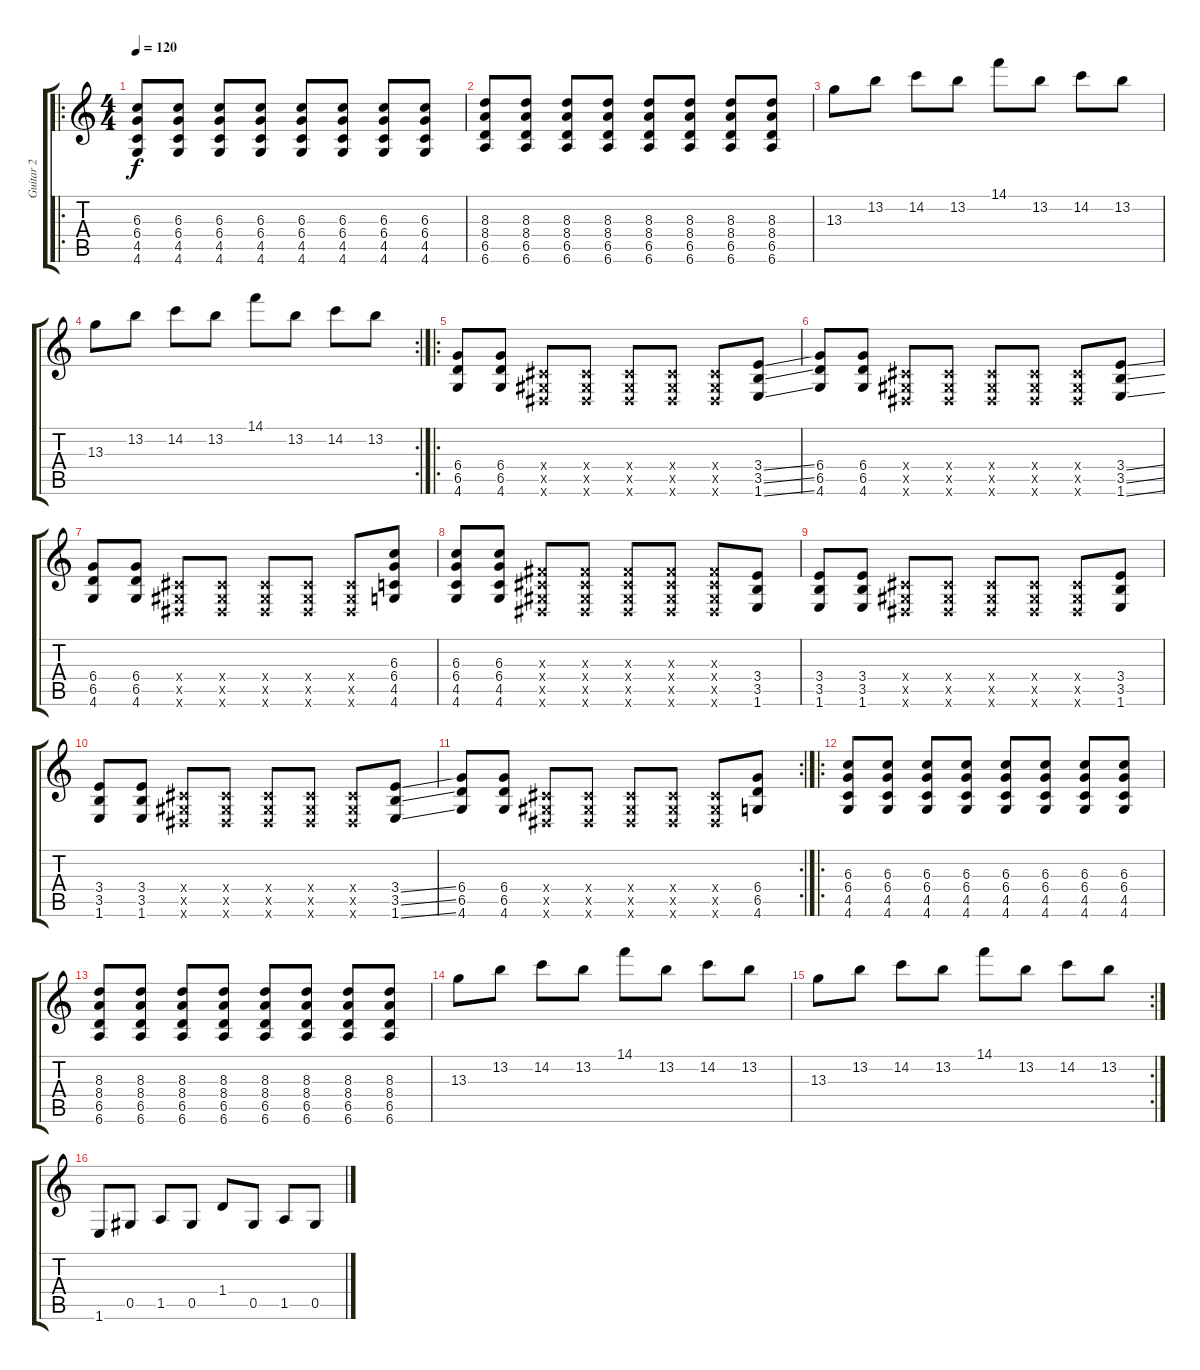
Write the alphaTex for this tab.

\track ("Guitar 2" "Guitar 2") {instrument overdrivenguitar}
\staff {score tabs}
\tuning (Eb4 Bb3 Gb3 Db3 Ab2 Eb2) {hide}
\ro
\ts (4 4)
\tempo 120
\clef g2
\ks c
(6.3 6.4 4.5 4.6).8{dy f} (6.3 6.4 4.5 4.6).8 (6.3 6.4 4.5 4.6).8 (6.3 6.4 4.5 4.6).8 (6.3 6.4 4.5 4.6).8 (6.3 6.4 4.5 4.6).8 (6.3 6.4 4.5 4.6).8 (6.3 6.4 4.5 4.6).8 |
(8.3 8.4 6.5 6.6).8 (8.3 8.4 6.5 6.6).8 (8.3 8.4 6.5 6.6).8 (8.3 8.4 6.5 6.6).8 (8.3 8.4 6.5 6.6).8 (8.3 8.4 6.5 6.6).8 (8.3 8.4 6.5 6.6).8 (8.3 8.4 6.5 6.6).8 |
13.3.8 13.2.8 14.2.8 13.2.8 14.1.8 13.2.8 14.2.8 13.2.8 |
\rc 2
13.3.8 13.2.8 14.2.8 13.2.8 14.1.8 13.2.8 14.2.8 13.2.8 |
\ro
(6.4 6.5 4.6).8 (6.4 6.5 4.6).8 (0.4{x} 0.5{x} 0.6{x}).8 (0.4{x} 0.5{x} 0.6{x}).8 (0.4{x} 0.5{x} 0.6{x}).8 (0.4{x} 0.5{x} 0.6{x}).8 (0.4{x} 0.5{x} 0.6{x}).8 (3.4{ss} 3.5{ss} 1.6{ss}).8 |
(6.4 6.5 4.6).8 (6.4 6.5 4.6).8 (0.4{x} 0.5{x} 0.6{x}).8 (0.4{x} 0.5{x} 0.6{x}).8 (0.4{x} 0.5{x} 0.6{x}).8 (0.4{x} 0.5{x} 0.6{x}).8 (0.4{x} 0.5{x} 0.6{x}).8 (3.4{ss} 3.5{ss} 1.6{ss}).8 |
(6.4 6.5 4.6).8 (6.4 6.5 4.6).8 (0.4{x} 0.5{x} 0.6{x}).8 (0.4{x} 0.5{x} 0.6{x}).8 (0.4{x} 0.5{x} 0.6{x}).8 (0.4{x} 0.5{x} 0.6{x}).8 (0.4{x} 0.5{x} 0.6{x}).8 (6.3 6.4 4.5 4.6).8 |
(6.3 6.4 4.5 4.6).8 (6.3 6.4 4.5 4.6).8 (0.3{x} 0.4{x} 0.5{x} 0.6{x}).8 (0.3{x} 0.4{x} 0.5{x} 0.6{x}).8 (0.3{x} 0.4{x} 0.5{x} 0.6{x}).8 (0.3{x} 0.4{x} 0.5{x} 0.6{x}).8 (0.3{x} 0.4{x} 0.5{x} 0.6{x}).8 (3.4 3.5 1.6).8 |
(3.4 3.5 1.6).8 (3.4 3.5 1.6).8 (0.4{x} 0.5{x} 0.6{x}).8 (0.4{x} 0.5{x} 0.6{x}).8 (0.4{x} 0.5{x} 0.6{x}).8 (0.4{x} 0.5{x} 0.6{x}).8 (0.4{x} 0.5{x} 0.6{x}).8 (3.4 3.5 1.6).8 |
(3.4 3.5 1.6).8 (3.4 3.5 1.6).8 (0.4{x} 0.5{x} 0.6{x}).8 (0.4{x} 0.5{x} 0.6{x}).8 (0.4{x} 0.5{x} 0.6{x}).8 (0.4{x} 0.5{x} 0.6{x}).8 (0.4{x} 0.5{x} 0.6{x}).8 (3.4{ss} 3.5{ss} 1.6{ss}).8 |
\rc 2
(6.4 6.5 4.6).8 (6.4 6.5 4.6).8 (0.4{x} 0.5{x} 0.6{x}).8 (0.4{x} 0.5{x} 0.6{x}).8 (0.4{x} 0.5{x} 0.6{x}).8 (0.4{x} 0.5{x} 0.6{x}).8 (0.4{x} 0.5{x} 0.6{x}).8 (6.4 6.5 4.6).8 |
\ro
(6.3 6.4 4.5 4.6).8 (6.3 6.4 4.5 4.6).8 (6.3 6.4 4.5 4.6).8 (6.3 6.4 4.5 4.6).8 (6.3 6.4 4.5 4.6).8 (6.3 6.4 4.5 4.6).8 (6.3 6.4 4.5 4.6).8 (6.3 6.4 4.5 4.6).8 |
(8.3 8.4 6.5 6.6).8 (8.3 8.4 6.5 6.6).8 (8.3 8.4 6.5 6.6).8 (8.3 8.4 6.5 6.6).8 (8.3 8.4 6.5 6.6).8 (8.3 8.4 6.5 6.6).8 (8.3 8.4 6.5 6.6).8 (8.3 8.4 6.5 6.6).8 |
13.3.8 13.2.8 14.2.8 13.2.8 14.1.8 13.2.8 14.2.8 13.2.8 |
\rc 2
13.3.8 13.2.8 14.2.8 13.2.8 14.1.8 13.2.8 14.2.8 13.2.8 |
1.6.8 0.5.8 1.5.8 0.5.8 1.4.8 0.5.8 1.5.8 0.5.8
